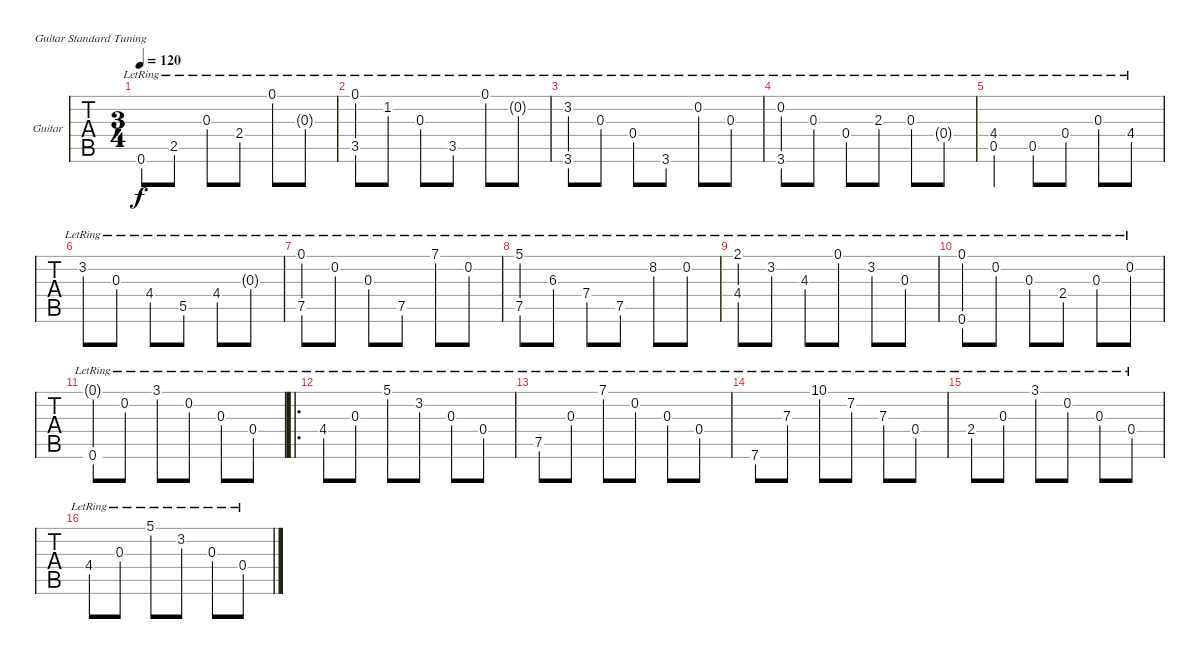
\bracketExtendMode groupsimilarinstruments
\firstSystemTrackNameOrientation horizontal
\otherSystemsTrackNameOrientation horizontal
\track ("Guitar" "Guitar") {instrument acousticguitarsteel}
\staff {tabs}
\tuning (E4 B3 G3 D3 A2 E2)
\ts (3 4)
\tempo 120
\clef g2
\ks g
0.6{lr}.8{dy f} 2.5{lr}.8 0.3{lr}.8 2.4{lr}.8 0.1{lr}.8 0.3{g lr}.8 |
(0.1{lr} 3.5{lr}).8 1.2{lr}.8 0.3{lr}.8 3.5{lr}.8 0.1{lr}.8 0.2{g lr}.8 |
(3.2{lr} 3.6{lr}).8 0.3{lr}.8 0.4{lr}.8 3.6{lr}.8 0.2{lr}.8 0.3{lr}.8 |
(0.2{lr} 3.6{lr}).8 0.3{lr}.8 0.4{lr}.8 2.3{lr}.8 0.3{lr}.8 0.4{g lr}.8 |
(4.4{lr} 0.5{lr}).4 0.5{lr}.8 0.4{lr}.8 0.3{lr}.8 4.4{lr}.8 |
3.2{lr}.8 0.3{lr}.8 4.4{lr}.8 5.5{lr}.8 4.4{lr}.8 0.3{g lr}.8 |
(0.1{lr} 7.5).8 0.2{lr}.8 0.3{lr}.8 7.5{lr}.8 7.1{lr}.8 0.2{lr}.8 |
(5.1{lr} 7.5{lr}).8 6.3{lr}.8 7.4{lr}.8 7.5{lr}.8 8.2{lr}.8 0.2{lr}.8 |
(2.1{lr} 4.4{lr}).8 3.2{lr}.8 4.3{lr}.8 0.1{lr}.8 3.2{lr}.8 0.3{lr}.8 |
(0.1{lr} 0.6{lr}).8 0.2{lr}.8 0.3{lr}.8 2.4{lr}.8 0.3{lr}.8 0.2{lr}.8 |
(0.1{g lr} 0.6{lr}).8 0.2{lr}.8 3.1{lr}.8 0.2{lr}.8 0.3{lr}.8 0.4{lr}.8 |
\ro
4.4{lr}.8 0.3{lr}.8 5.1{lr}.8 3.2{lr}.8 0.3{lr}.8 0.4{lr}.8 |
7.5{lr}.8 0.3{lr}.8 7.1{lr}.8 0.2{lr}.8 0.3{lr}.8 0.4{lr}.8 |
7.6{lr}.8 7.3{lr}.8 10.1{lr}.8 7.2{lr}.8 7.3{lr}.8 0.4{lr}.8 |
2.4{lr}.8 0.3{lr}.8 3.1{lr}.8 0.2{lr}.8 0.3{lr}.8 0.4{lr}.8 |
4.4{lr}.8 0.3{lr}.8 5.1{lr}.8 3.2{lr}.8 0.3{lr}.8 0.4{lr}.8
